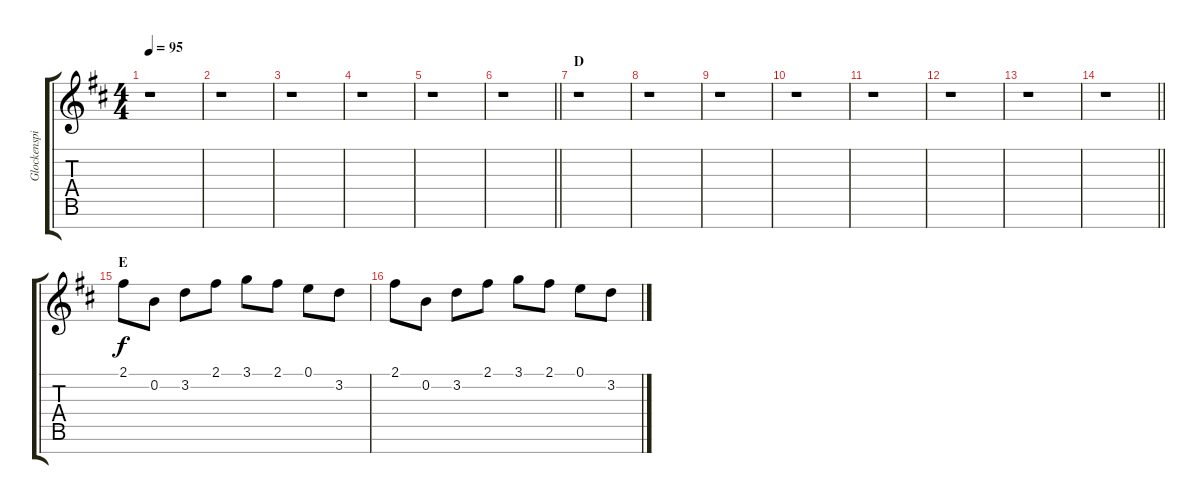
\track ("Glockenspiel" "Glockenspi") {instrument vibraphone}
\staff {score tabs}
\tuning (E5 B4 G4 D4 A3 E3 B2) {hide}
\ts (4 4)
\tempo 95
\clef g2
\ks d
r.1{dy f} |
r.1 |
r.1 |
r.1 |
r.1 |
\barLineRight lightlight
r.1 |
\section ("" "D")
r.1 |
r.1 |
r.1 |
r.1 |
r.1 |
r.1 |
r.1 |
\barLineRight lightlight
r.1 |
\section ("" "E")
2.1.8 0.2.8 3.2.8 2.1.8 3.1.8 2.1.8 0.1.8 3.2.8 |
2.1.8 0.2.8 3.2.8 2.1.8 3.1.8 2.1.8 0.1.8 3.2.8
